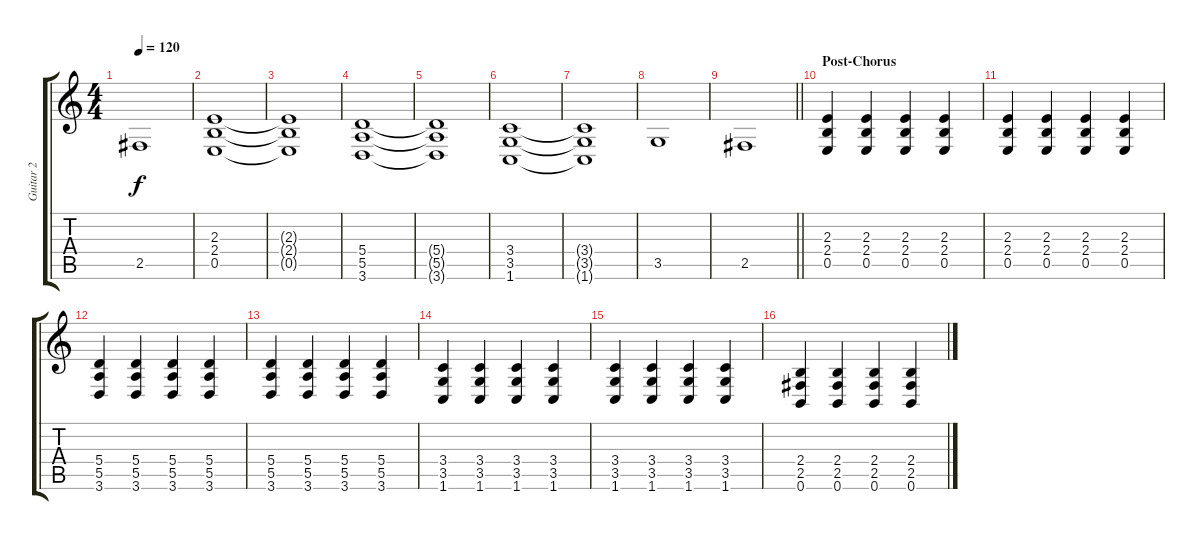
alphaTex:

\track ("Guitar 2" "Guitar 2") {instrument distortionguitar}
\staff {score tabs}
\tuning (B3 Gb3 D3 A2 E2 B1) {hide}
\ts (4 4)
\tempo 120
\clef g2
\ks c
2.5.1{dy f} |
(2.3 2.4 0.5).1 |
(2.3{t} 2.4{t} 0.5{t}).1 |
(5.4 5.5 3.6).1 |
(5.4{t} 5.5{t} 3.6{t}).1 |
(3.4 3.5 1.6).1 |
(3.4{t} 3.5{t} 1.6{t}).1 |
3.5.1 |
\barLineRight lightlight
2.5.1 |
\section ("" "Post-Chorus")
(2.3 2.4 0.5).4 (2.3 2.4 0.5).4 (2.3 2.4 0.5).4 (2.3 2.4 0.5).4 |
(2.3 2.4 0.5).4 (2.3 2.4 0.5).4 (2.3 2.4 0.5).4 (2.3 2.4 0.5).4 |
(5.4 5.5 3.6).4 (5.4 5.5 3.6).4 (5.4 5.5 3.6).4 (5.4 5.5 3.6).4 |
(5.4 5.5 3.6).4 (5.4 5.5 3.6).4 (5.4 5.5 3.6).4 (5.4 5.5 3.6).4 |
(3.4 3.5 1.6).4 (3.4 3.5 1.6).4 (3.4 3.5 1.6).4 (3.4 3.5 1.6).4 |
(3.4 3.5 1.6).4 (3.4 3.5 1.6).4 (3.4 3.5 1.6).4 (3.4 3.5 1.6).4 |
(2.4 2.5 0.6).4 (2.4 2.5 0.6).4 (2.4 2.5 0.6).4 (2.4 2.5 0.6).4
